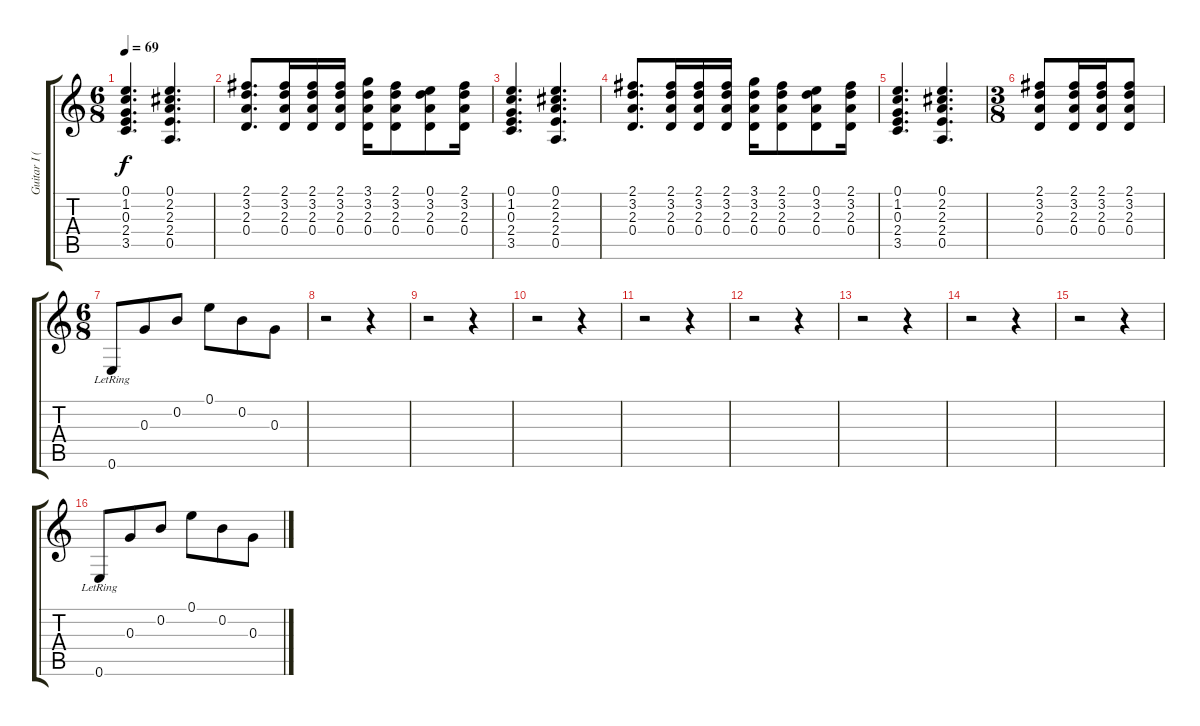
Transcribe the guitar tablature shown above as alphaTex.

\track ("Guitar I (clean)" "Guitar I (") {solo instrument acousticguitarsteel}
\staff {score tabs}
\tuning (E4 B3 G3 D3 A2 E2) {hide}
\ts (6 8)
\tempo 69
\clef g2
\ks c
(0.1 1.2 0.3 2.4 3.5).4{d dy f} (0.1 2.2 2.3 2.4 0.5).4{d} |
(2.1 3.2 2.3 0.4).8{d} (2.1 3.2 2.3 0.4).16 (2.1 3.2 2.3 0.4).16 (2.1 3.2 2.3 0.4).16 (3.1 3.2 2.3 0.4).16 (2.1 3.2 2.3 0.4).8 (0.1 3.2 2.3 0.4).8 (2.1 3.2 2.3 0.4).16 |
(0.1 1.2 0.3 2.4 3.5).4{d} (0.1 2.2 2.3 2.4 0.5).4{d} |
(2.1 3.2 2.3 0.4).8{d} (2.1 3.2 2.3 0.4).16 (2.1 3.2 2.3 0.4).16 (2.1 3.2 2.3 0.4).16 (3.1 3.2 2.3 0.4).16 (2.1 3.2 2.3 0.4).8 (0.1 3.2 2.3 0.4).8 (2.1 3.2 2.3 0.4).16 |
(0.1 1.2 0.3 2.4 3.5).4{d} (0.1 2.2 2.3 2.4 0.5).4{d} |
\ts (3 8)
(2.1 3.2 2.3 0.4).8 (2.1 3.2 2.3 0.4).16 (2.1 3.2 2.3 0.4).16 (2.1 3.2 2.3 0.4).8 |
\ts (6 8)
0.6{lr}.8 0.3.8 0.2.8 0.1.8 0.2.8 0.3.8 |
r.2 r.4 |
r.2 r.4 |
r.2 r.4 |
r.2 r.4 |
r.2 r.4 |
r.2 r.4 |
r.2 r.4 |
r.2 r.4 |
0.6{lr}.8 0.3.8 0.2.8 0.1.8 0.2.8 0.3.8
